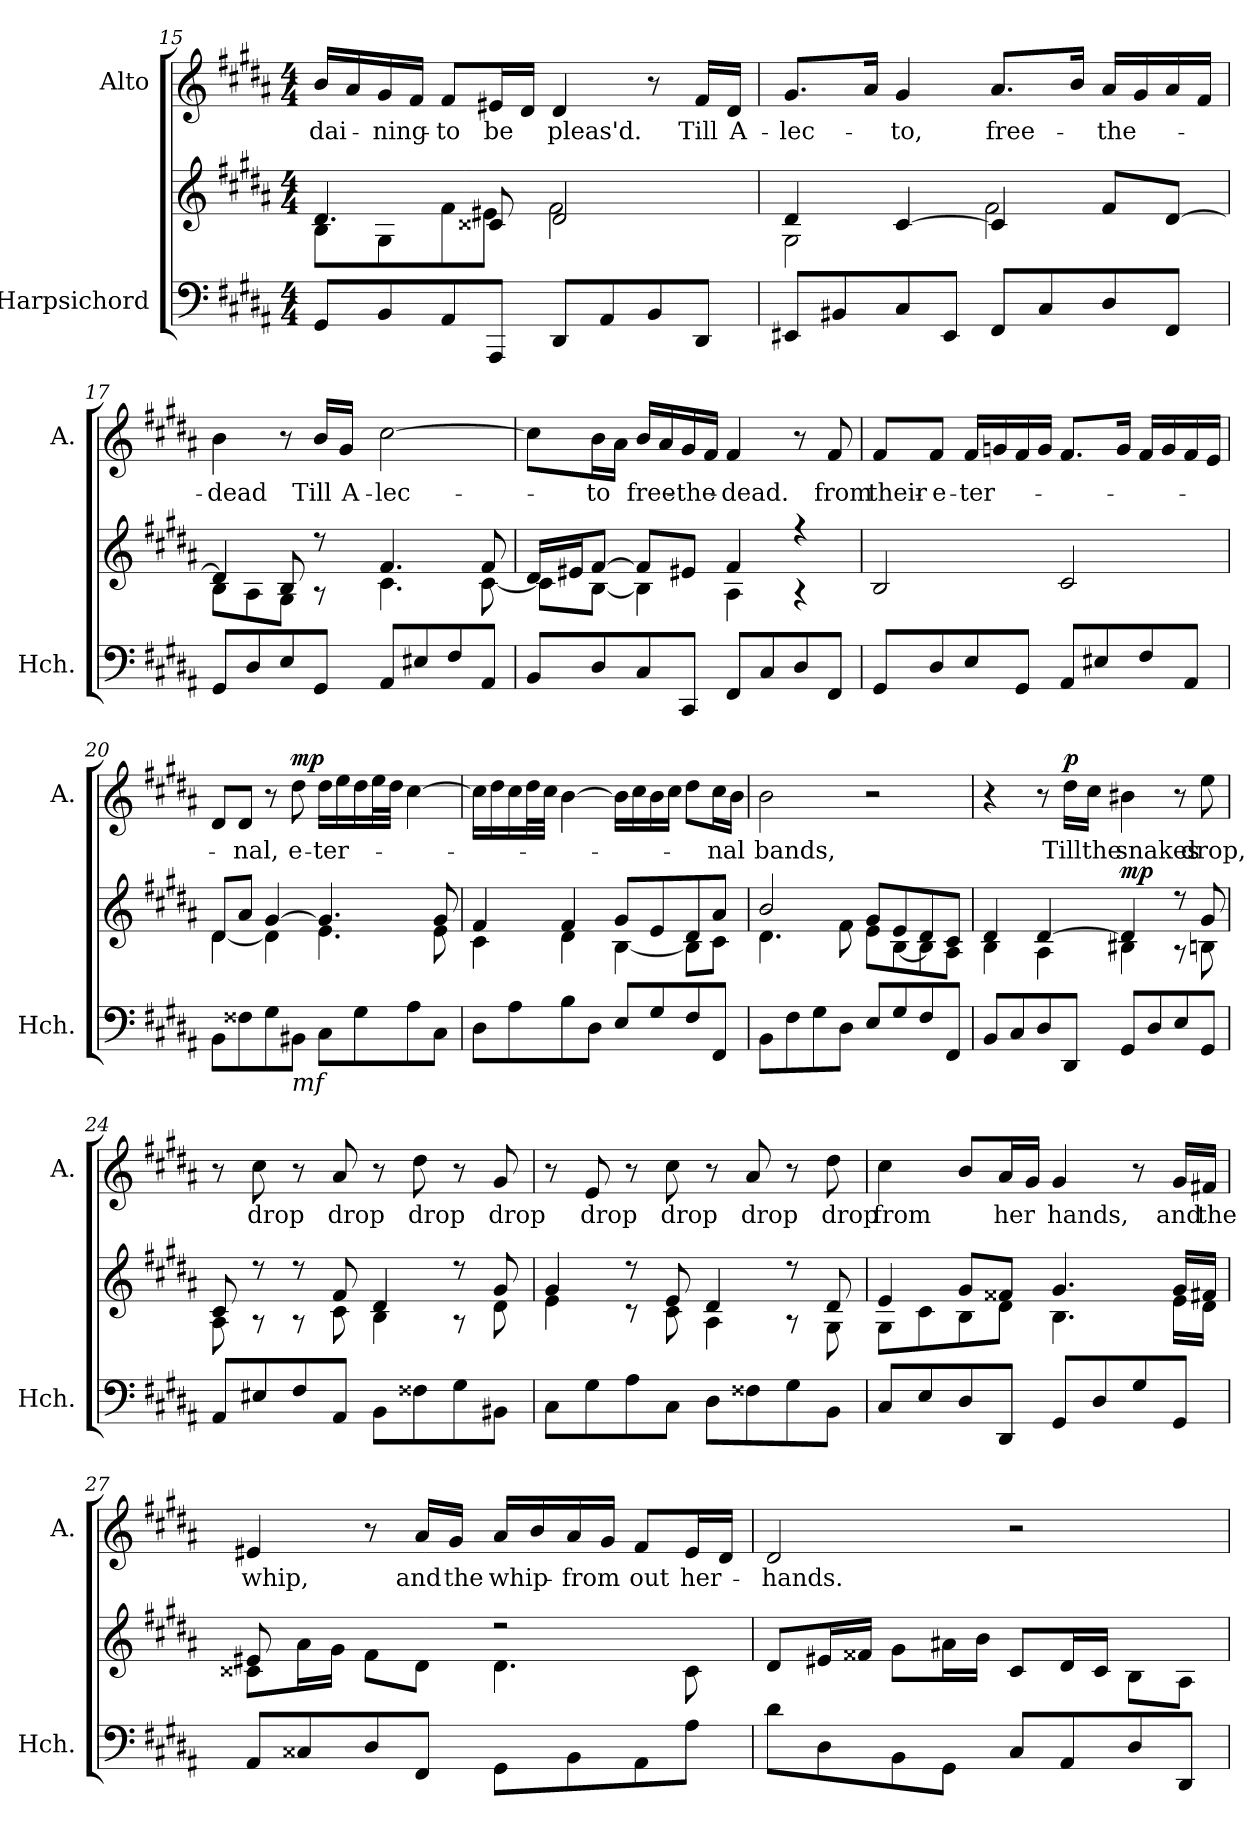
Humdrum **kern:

**kern	**kern	**dynam	**kern	**text	**dynam
*part2	*part2	*part2	*part1	*part1	*part1
*staff3	*staff2	*staff2/3	*staff1	*staff1	*staff1
*I"Harpsichord	*	*	*I"Alto	*	*
*I'Hch.	*	*	*I'A.	*	*
*clefF4	*clefG2	*	*clefG2	*	*
*k[f#c#g#d#a#]	*k[f#c#g#d#a#]	*	*k[f#c#g#d#a#]	*	*
*M4/4	*M4/4	*	*M4/4	*	*
=15	=15	=15	=15	=15	=15
*	*^	*	*	*	*
!	!	!	!	!	!LO:LY:b	!
8GG#/L	4.d#/	8B\L	.	16b/LL	-dai-	.
.	.	.	.	16a#/	.	.
!	!	!	!	!	!LO:LY:b	!
8BB/	.	8G#\	.	16g#/	-ning-	.
.	.	.	.	16f#/JJ	.	.
!	!	!	!	!	!LO:LY:b	!
8AA#/	.	8f#\	.	8f#/L	-to	.
!	!	!	!	!	!LO:LY:b	!
8AAA#/J	8c##X/	8e#X\J	.	16e#X/L	be	.
.	.	.	.	16d#/JJ	.	.
!	!	!	!	!	!LO:LY:b	!
8DD#/L	2d#/	2f#\	.	4d#/	pleas'd.	.
8AA#/	.	.	.	.	.	.
8BB/	.	.	.	8r	.	.
!	!	!	!	!	!LO:LY:b	!
8DD#/J	.	.	.	16f#/LL	Till	.
!	!	!	!	!	!LO:LY:b	!
.	.	.	.	16d#/JJ	A-	.
=16	=16	=16	=16	=16	=16	=16
!	!	!	!	!	!LO:LY:b	!
8EE#X/L	4d#/	2G#\	.	8.g#/L	-lec-	.
8BB#X/	.	.	.	.	.	.
.	.	.	.	16a#/Jk	.	.
!	!	!	!	!	!LO:LY:b	!
8C#/	[4c#/	.	.	4g#/	-to,	.
8EE#/J	.	.	.	.	.	.
!	!	!	!	!	!LO:LY:b	!
8FF#/L	4c#/]	2f#\	.	8.a#/L	free-	.
8C#/	.	.	.	.	.	.
.	.	.	.	16b/Jk	.	.
!	!	!	!	!	!LO:LY:b	!
8D#/	8f#/L	.	.	16a#/LL	-the-	.
.	.	.	.	16g#/	.	.
8FF#/J	[8d#/J	.	.	16a#/	.	.
.	.	.	.	16f#/JJ	.	.
!!LO:LB:g=z
=17	=17	=17	=17	=17	=17	=17
!	!	!	!	!	!LO:LY:b	!
8GG#/L	4d#/]	8B\L	.	4b\	-dead	.
8D#/	.	8A#\	.	.	.	.
8E/	8B/	8G#\J	.	8r	.	.
!	!	!	!	!	!LO:LY:b	!
8GG#/J	8r	8r	.	16b/LL	Till	.
!	!	!	!	!	!LO:LY:b	!
.	.	.	.	16g#/JJ	A-	.
!	!	!	!	!	!LO:LY:b	!
8AA#/L	4.c#\	4.f#/	.	[2cc#\	-lec-	.
8E#X/	.	.	.	.	.	.
8F#/	.	.	.	.	.	.
8AA#/J	8f#/	[8c#\	.	.	.	.
=18	=18	=18	=18	=18	=18	=18
8BB/L	16d#/LL	8c#\L]	.	8cc#\L]	.	.
.	16e#X/J	.	.	.	.	.
!	!	!	!	!	!LO:LY:b	!
8D#/	[8f#/J	[8B\J	.	16b\L	-to	.
.	.	.	.	16a#\JJ	.	.
!	!	!	!	!	!LO:LY:b	!
8C#/	8f#/L]	4B\]	.	16b/LL	free-	.
.	.	.	.	16a#/	.	.
!	!	!	!	!	!LO:LY:b	!
8CC#/J	8e#X/J	.	.	16g#/	-the-	.
.	.	.	.	16f#/JJ	.	.
!	!	!	!	!	!LO:LY:b	!
8FF#/L	4f#/	4A#\	.	4f#/	-dead.	.
8C#/	.	.	.	.	.	.
8D#/	4r	4r	.	8r	.	.
!	!	!	!	!	!LO:LY:b	!
8FF#/J	.	.	.	8f#/	from	.
*	*v	*v	*	*	*	*
=19	=19	=19	=19	=19	=19
!	!	!	!	!LO:LY:b	!
8GG#/L	2B/	.	8f#/L	their-	.
!	!	!	!	!LO:LY:b	!
8D#/	.	.	8f#/J	-e-	.
!	!	!	!	!LO:LY:b	!
8E/	.	.	16f#/LL	-ter-	.
.	.	.	16gn/	.	.
8GG#/J	.	.	16f#/	.	.
.	.	.	16g/JJ	.	.
8AA#/L	2c#/	.	8.f#/L	.	.
8E#X/	.	.	.	.	.
.	.	.	16g/Jk	.	.
8F#/	.	.	16f#/LL	.	.
.	.	.	16g/	.	.
8AA#/J	.	.	16f#/	.	.
.	.	.	16e/JJ	.	.
!!LO:LB:g=z
=20	=20	=20	=20	=20	=20
*	*^	*	*	*	*
8BB\L	8d#/L	[4d#\	.	8d#/L	.	.
!	!	!	!	!	!LO:LY:b	!
8F##X\	8a#/J	.	.	8d#/J	-nal,	.
8G#\	[4g#/	4d#\]	.	8r	.	.
!LO:TX:b:i:t=mf	!	!	!	!	!	!
!	!	!	!	!	!LO:LY:b	!LO:DY:a
8BB#X\J	.	.	.	8dd#\	e-	mp
!	!	!	!	!	!LO:LY:b	!
8C#\L	4.g#/]	4.e\	.	16dd#\LL	-ter-	.
.	.	.	.	16ee\	.	.
8G#\	.	.	.	16dd#\	.	.
.	.	.	.	32ee\L	.	.
.	.	.	.	32dd#\JJJ	.	.
8A#\	.	.	.	[4cc#\	.	.
8C#\J	8g#/	8e\	.	.	.	.
=21	=21	=21	=21	=21	=21	=21
8D#\L	4f#/	4c#\	.	16cc#\LL]	.	.
.	.	.	.	16dd#\	.	.
8A#\	.	.	.	16cc#\	.	.
.	.	.	.	32dd#\L	.	.
.	.	.	.	32cc#\JJJ	.	.
8B\	4f#/	4d#\	.	[4b\	.	.
8D#\J	.	.	.	.	.	.
8E/L	8g#/L	[4B\	.	16b\LL]	.	.
.	.	.	.	16cc#\	.	.
8G#/	8e/	.	.	16b\	.	.
.	.	.	.	16cc#\JJ	.	.
8F#/	8d#/	8B\L]	.	8dd#\L	.	.
!	!	!	!	!	!LO:LY:b	!
8FF#/J	8a#/J	8c#\J	.	16cc#\L	-nal	.
.	.	.	.	16b\JJ	.	.
=22	=22	=22	=22	=22	=22	=22
!	!	!	!	!	!LO:LY:b	!
8BB\L	2b/	4.d#\	.	2b\	bands,	.
8F#\	.	.	.	.	.	.
8G#\	.	.	.	.	.	.
8D#\J	.	8f#\	.	.	.	.
8E/L	8g#/L	8e\L	.	2r	.	.
8G#/	8e/	[8B\	.	.	.	.
8F#/	8d#/	8B\]	.	.	.	.
8FF#/J	8c#/J	8A#\J	.	.	.	.
=23	=23	=23	=23	=23	=23	=23
8BB/L	4d#/	4B\	.	4r	.	.
8C#/	.	.	.	.	.	.
8D#/	[4d#/	4A#\	.	8r	.	.
!	!	!	!	!	!LO:LY:b	!LO:DY:a
8DD#/J	.	.	.	16dd#\LL	Till	p
!	!	!	!	!	!LO:LY:b	!
.	.	.	.	16cc#\JJ	the	.
!	!	!	!LO:DY:a	!	!LO:LY:b	!
8GG#/L	4d#/]	4B#X\	mp	4b#X\	snakes	.
8D#/	.	.	.	.	.	.
8E/	8r	8r	.	8r	.	.
!	!	!	!	!	!LO:LY:b	!
8GG#/J	8g#/	8Bn\	.	8ee\	drop,	.
!!LO:LB:g=z
=24	=24	=24	=24	=24	=24	=24
8AA#/L	8c#/	8A#\	.	8r	.	.
!	!	!	!	!	!LO:LY:b	!
8E#X/	8r	8r	.	8cc#\	drop	.
8F#/	8r	8r	.	8r	.	.
!	!	!	!	!	!LO:LY:b	!
8AA#/J	8f#/	8c#\	.	8a#/	drop	.
8BB\L	4d#/	4B\	.	8r	.	.
!	!	!	!	!	!LO:LY:b	!
8F##X\	.	.	.	8dd#\	drop	.
8G#\	8r	8r	.	8r	.	.
!	!	!	!	!	!LO:LY:b	!
8BB#X\J	8g#/	8d#\	.	8g#/	drop	.
=25	=25	=25	=25	=25	=25	=25
8C#\L	4g#/	4e\	.	8r	.	.
!	!	!	!	!	!LO:LY:b	!
8G#\	.	.	.	8e/	drop	.
8A#\	8r	8r	.	8r	.	.
!	!	!	!	!	!LO:LY:b	!
8C#\J	8e/	8c#\	.	8cc#\	drop	.
8D#\L	4d#/	4A#\	.	8r	.	.
!	!	!	!	!	!LO:LY:b	!
8F##X\	.	.	.	8a#/	drop	.
8G#\	8r	8r	.	8r	.	.
!	!	!	!	!	!LO:LY:b	!
8BB\J	8d#/	8G#\	.	8dd#\	drop	.
=26	=26	=26	=26	=26	=26	=26
!	!	!	!	!	!LO:LY:b	!
8C#/L	4e/	8G#\L	.	4cc#\	from	.
8E/	.	8c#\	.	.	.	.
8D#/	8g#/L	8B\	.	8b/L	.	.
!	!	!	!	!	!LO:LY:b	!
8DD#/J	8f##X/J	8d#\J	.	16a#/L	her	.
.	.	.	.	16g#/JJ	.	.
!	!	!	!	!	!LO:LY:b	!
8GG#/L	4.g#/	4.B\	.	4g#/	hands,	.
8D#/	.	.	.	.	.	.
8G#/	.	.	.	8r	.	.
!	!	!	!	!	!LO:LY:b	!
8GG#/J	16g#/LL	16e\LL	.	16g#/LL	and	.
!	!	!	!	!	!LO:LY:b	!
.	16f#X/JJ	16d#\JJ	.	16f#X/JJ	the	.
!!LO:PB:g=z
=27	=27	=27	=27	=27	=27	=27
!	!	!	!	!	!LO:LY:b	!
8AA#/L	8e#X/	8c##X\L	.	4e#X/	whip,	.
8C##X/	8ryy	16a#\L	.	.	.	.
.	.	16g#\JJ	.	.	.	.
8D#/	4ryy	8f#\L	.	8r	.	.
!	!	!	!	!	!LO:LY:b	!
8FF#/J	.	8d#\J	.	16a#/LL	and	.
!	!	!	!	!	!LO:LY:b	!
.	.	.	.	16g#/JJ	the	.
!	!	!	!	!	!LO:LY:b	!
8GG#\L	2r	4.d#\	.	16a#/LL	whip-	.
.	.	.	.	16b/	.	.
!	!	!	!	!	!LO:LY:b	!
8BB\	.	.	.	16a#/	-from	.
.	.	.	.	16g#/JJ	.	.
!	!	!	!	!	!LO:LY:b	!
8AA#\	.	.	.	8f#/L	out	.
!	!	!	!	!	!LO:LY:b	!
8A#\J	.	8c##\	.	16e#/L	her-	.
.	.	.	.	16d#/JJ	.	.
=28	=28	=28	=28	=28	=28	=28
!	!	!	!	!	!LO:LY:b	!
8d#\L	1ryy	8d#/L	.	2d#/	-hands.	.
8D#\	.	16e#X/L	.	.	.	.
.	.	16f##X/JJ	.	.	.	.
8BB\	.	8g#\L	.	.	.	.
8GG#\J	.	16a#X\L	.	.	.	.
.	.	16b\JJ	.	.	.	.
8C#/L	.	8c#/L	.	2r	.	.
8AA#/	.	16d#/L	.	.	.	.
.	.	16c#/JJ	.	.	.	.
8D#/	.	8B\L	.	.	.	.
8DD#/J	.	8A#\J	.	.	.	.
*	*v	*v	*	*	*	*
=	=	=	=	=	=
*-	*-	*-	*-	*-	*-
